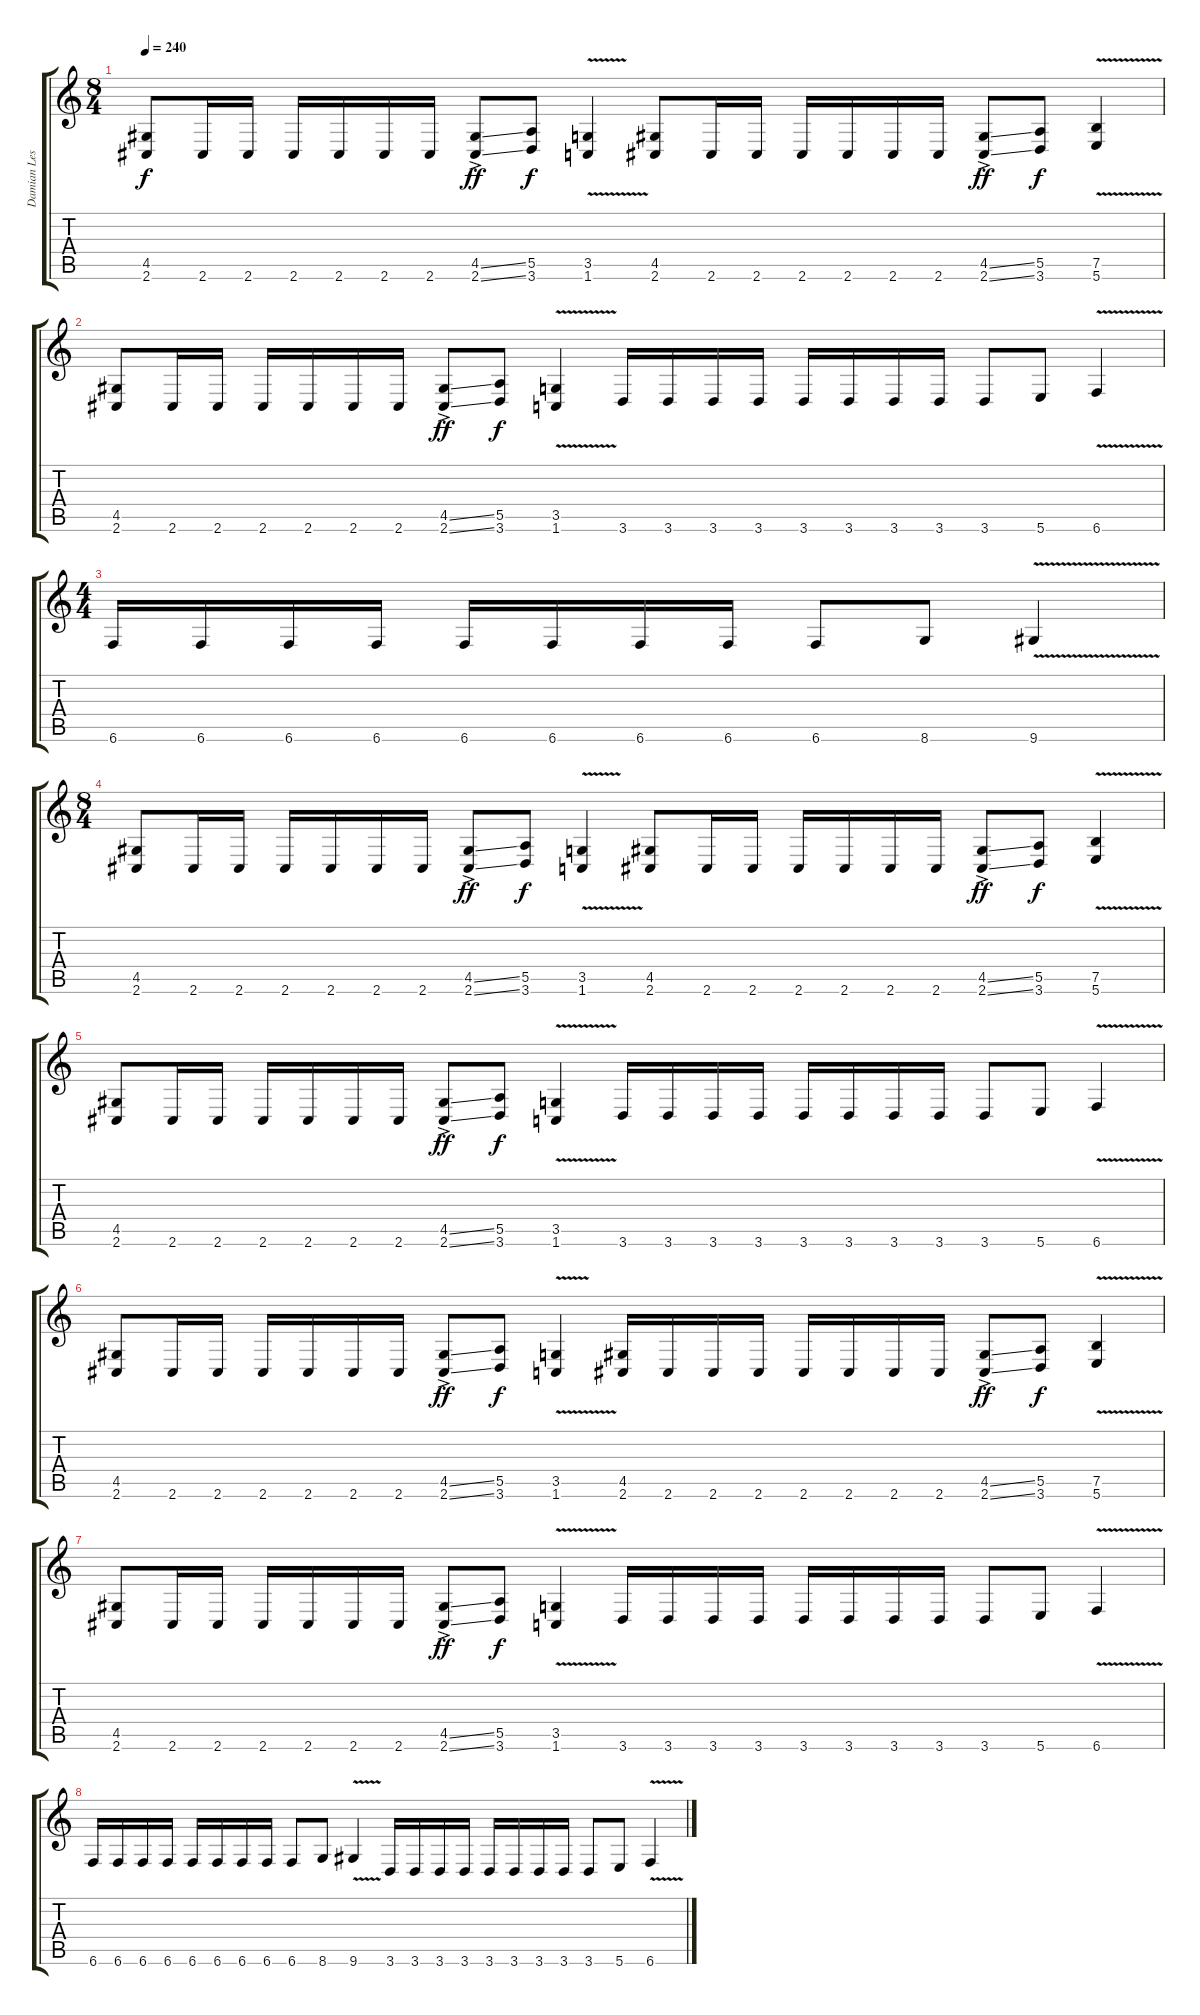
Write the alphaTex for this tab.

\track ("Damian Leski" "Damian Les") {instrument distortionguitar}
\staff {score tabs}
\tuning (B3 Gb3 D3 A2 E2 B1) {hide}
\ts (8 4)
\tempo 240
\clef g2
\ks c
(4.5 2.6).8{dy f} 2.6.16 2.6.16 2.6.16 2.6.16 2.6.16 2.6.16 (4.5{ss ac} 2.6{ss ac}).8{dy ff} (5.5 3.6).8{dy f} (3.5{v} 1.6{v}).4 (4.5 2.6).8 2.6.16 2.6.16 2.6.16 2.6.16 2.6.16 2.6.16 (4.5{ss ac} 2.6{ss ac}).8{dy ff} (5.5 3.6).8{dy f} (7.5{v} 5.6{v}).4 |
(4.5 2.6).8 2.6.16 2.6.16 2.6.16 2.6.16 2.6.16 2.6.16 (4.5{ss ac} 2.6{ss ac}).8{dy ff} (5.5 3.6).8{dy f} (3.5{v} 1.6{v}).4 3.6.16 3.6.16 3.6.16 3.6.16 3.6.16 3.6.16 3.6.16 3.6.16 3.6.8 5.6.8 6.6{v}.4 |
\ts (4 4)
6.6.16 6.6.16 6.6.16 6.6.16 6.6.16 6.6.16 6.6.16 6.6.16 6.6.8 8.6.8 9.6{v}.4 |
\ts (8 4)
(4.5 2.6).8 2.6.16 2.6.16 2.6.16 2.6.16 2.6.16 2.6.16 (4.5{ss ac} 2.6{ss ac}).8{dy ff} (5.5 3.6).8{dy f} (3.5{v} 1.6{v}).4 (4.5 2.6).8 2.6.16 2.6.16 2.6.16 2.6.16 2.6.16 2.6.16 (4.5{ss ac} 2.6{ss ac}).8{dy ff} (5.5 3.6).8{dy f} (7.5{v} 5.6{v}).4 |
(4.5 2.6).8 2.6.16 2.6.16 2.6.16 2.6.16 2.6.16 2.6.16 (4.5{ss ac} 2.6{ss ac}).8{dy ff} (5.5 3.6).8{dy f} (3.5{v} 1.6{v}).4 3.6.16 3.6.16 3.6.16 3.6.16 3.6.16 3.6.16 3.6.16 3.6.16 3.6.8 5.6.8 6.6{v}.4 |
(4.5 2.6).8 2.6.16 2.6.16 2.6.16 2.6.16 2.6.16 2.6.16 (4.5{ss ac} 2.6{ss ac}).8{dy ff} (5.5 3.6).8{dy f} (3.5{v} 1.6{v}).4 (4.5 2.6).16 2.6.16 2.6.16 2.6.16 2.6.16 2.6.16 2.6.16 2.6.16 (4.5{ss ac} 2.6{ss ac}).8{dy ff} (5.5 3.6).8{dy f} (7.5{v} 5.6{v}).4 |
(4.5 2.6).8 2.6.16 2.6.16 2.6.16 2.6.16 2.6.16 2.6.16 (4.5{ss ac} 2.6{ss ac}).8{dy ff} (5.5 3.6).8{dy f} (3.5{v} 1.6{v}).4 3.6.16 3.6.16 3.6.16 3.6.16 3.6.16 3.6.16 3.6.16 3.6.16 3.6.8 5.6.8 6.6{v}.4 |
6.6.16 6.6.16 6.6.16 6.6.16 6.6.16 6.6.16 6.6.16 6.6.16 6.6.8 8.6.8 9.6{v}.4 3.6.16 3.6.16 3.6.16 3.6.16 3.6.16 3.6.16 3.6.16 3.6.16 3.6.8 5.6.8 6.6{v}.4
